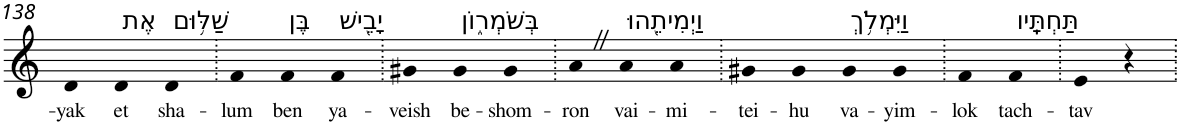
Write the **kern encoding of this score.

**kern	**text
*part1	*part1
*staff1	*staff1
*I"Piano	*
*I'Pno	*
!!LO:PB:g=z
*clefG2	*
*k[]	*
=138	=138
!	!LO:LY:b
4d	-yak
!LO:TX:a:t=אֶת	!
!	!LO:LY:b
4d	et
!LO:TX:a:t=שַׁלּ֥וּם	!
!	!LO:LY:b
4d	sha-
=139.	=139.
!	!LO:LY:b
4f	-lum
!LO:TX:a:t=בֶּן	!
!	!LO:LY:b
4f	ben
!LO:TX:a:t=יָבֵ֖ישׁ	!
!	!LO:LY:b
4f	ya-
=140.	=140.
!	!LO:LY:b
4g#X	-veish
!LO:TX:a:t=בְּשֹׁמְר֑וֹן	!
!	!LO:LY:b
4g#	be-
!	!LO:LY:b
4g#	-shom-
=141.	=141.
!	!LO:LY:b
4aZ	-ron
!LO:TX:a:t=וַיְמִיתֵ֖הוּ	!
!	!LO:LY:b
4a	vai-
!	!LO:LY:b
4a	-mi-
=142.	=142.
!	!LO:LY:b
4g#X	-tei-
!	!LO:LY:b
4g#	-hu
!LO:TX:a:t=וַיִּמְלֹ֥ךְ	!
!	!LO:LY:b
4g#	va-
!	!LO:LY:b
4g#	-yim-
=143.	=143.
!	!LO:LY:b
4f	-lok
!LO:TX:a:t=תַּחְתָּֽיו	!
!	!LO:LY:b
4f	tach-
=144.	=144.
!	!LO:LY:b
4e	-tav
4r	.
=.	=.
*-	*-
